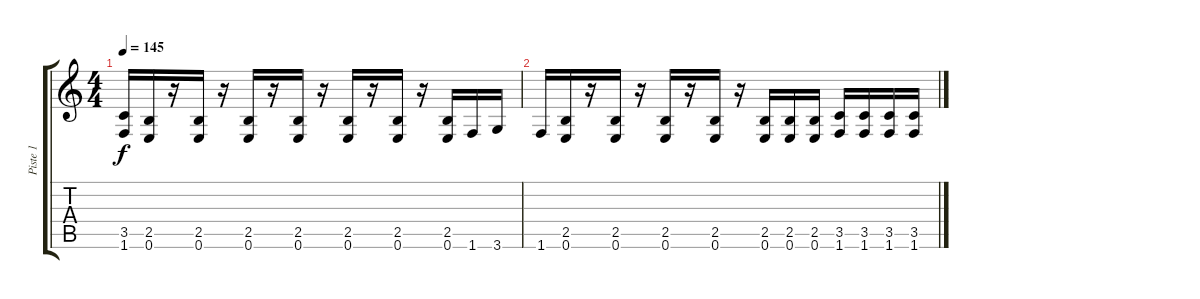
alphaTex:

\track ("Piste 1" "Piste 1") {instrument distortionguitar}
\staff {score tabs}
\tuning (E4 B3 G3 D3 A2 E2) {hide}
\ts (4 4)
\tempo 145
\clef g2
\ks c
(3.5 1.6).16{dy f} (2.5 0.6).16 r.16 (2.5 0.6).16 r.16 (2.5 0.6).16 r.16 (2.5 0.6).16 r.16 (2.5 0.6).16 r.16 (2.5 0.6).16 r.16 (2.5 0.6).16 1.6.16 3.6.16 |
1.6.16 (2.5 0.6).16 r.16 (2.5 0.6).16 r.16 (2.5 0.6).16 r.16 (2.5 0.6).16 r.16 (2.5 0.6).16 (2.5 0.6).16 (2.5 0.6).16 (3.5 1.6).16 (3.5 1.6).16 (3.5 1.6).16 (3.5 1.6).16
